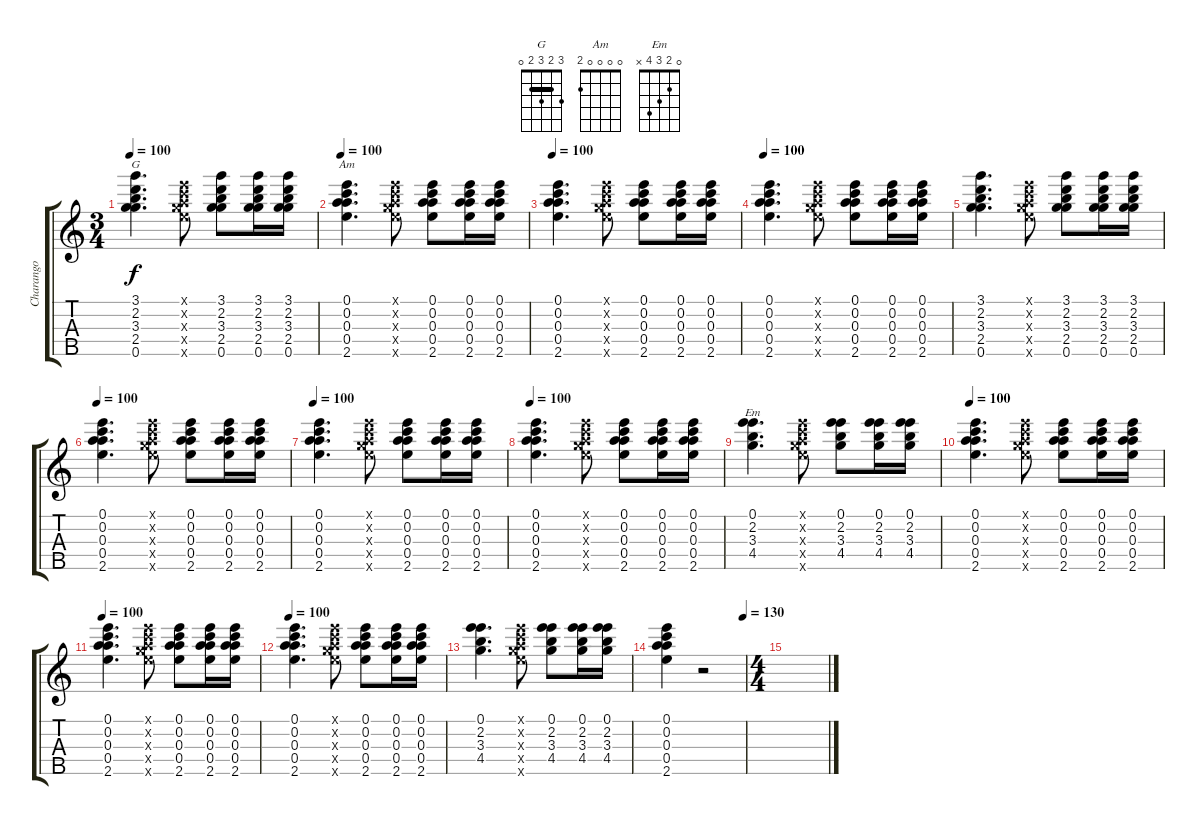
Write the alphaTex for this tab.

\track ("Charango" "Charango") {instrument acousticguitarnylon}
\staff {score tabs}
\tuning (E5 A4 E4 C5 G4) {hide}
\chord ("G" 3 2 3 2 0) {barre 2}
\chord ("Am" 0 0 0 0 2)
\chord ("Em" 0 2 3 4 x)
\ts (3 4)
\tempo 100
\clef g2
\ks c
(3.1 2.2 3.3 2.4 0.5).4{d ch "G" dy f} (0.1{x} 0.2{x} 0.3{x} 0.4{x} 0.5{x}).8 (3.1 2.2 3.3 2.4 0.5).8 (3.1 2.2 3.3 2.4 0.5).16 (3.1 2.2 3.3 2.4 0.5).16 |
\tempo 100
(0.1 0.2 0.3 0.4 2.5).4{d ch "Am"} (0.1{x} 0.2{x} 0.3{x} 0.4{x} 0.5{x}).8 (0.1 0.2 0.3 0.4 2.5).8 (0.1 0.2 0.3 0.4 2.5).16 (0.1 0.2 0.3 0.4 2.5).16 |
\tempo 100
(0.1 0.2 0.3 0.4 2.5).4{d} (0.1{x} 0.2{x} 0.3{x} 0.4{x} 0.5{x}).8 (0.1 0.2 0.3 0.4 2.5).8 (0.1 0.2 0.3 0.4 2.5).16 (0.1 0.2 0.3 0.4 2.5).16 |
\tempo 100
(0.1 0.2 0.3 0.4 2.5).4{d} (0.1{x} 0.2{x} 0.3{x} 0.4{x} 0.5{x}).8 (0.1 0.2 0.3 0.4 2.5).8 (0.1 0.2 0.3 0.4 2.5).16 (0.1 0.2 0.3 0.4 2.5).16 |
(3.1 2.2 3.3 2.4 0.5).4{d} (0.1{x} 0.2{x} 0.3{x} 0.4{x} 0.5{x}).8 (3.1 2.2 3.3 2.4 0.5).8 (3.1 2.2 3.3 2.4 0.5).16 (3.1 2.2 3.3 2.4 0.5).16 |
\tempo 100
(0.1 0.2 0.3 0.4 2.5).4{d} (0.1{x} 0.2{x} 0.3{x} 0.4{x} 0.5{x}).8 (0.1 0.2 0.3 0.4 2.5).8 (0.1 0.2 0.3 0.4 2.5).16 (0.1 0.2 0.3 0.4 2.5).16 |
\tempo 100
(0.1 0.2 0.3 0.4 2.5).4{d} (0.1{x} 0.2{x} 0.3{x} 0.4{x} 0.5{x}).8 (0.1 0.2 0.3 0.4 2.5).8 (0.1 0.2 0.3 0.4 2.5).16 (0.1 0.2 0.3 0.4 2.5).16 |
\tempo 100
(0.1 0.2 0.3 0.4 2.5).4{d} (0.1{x} 0.2{x} 0.3{x} 0.4{x} 0.5{x}).8 (0.1 0.2 0.3 0.4 2.5).8 (0.1 0.2 0.3 0.4 2.5).16 (0.1 0.2 0.3 0.4 2.5).16 |
(0.1 2.2 3.3 4.4).4{d ch "Em"} (0.1{x} 0.2{x} 0.3{x} 0.4{x} 0.5{x}).8 (0.1 2.2 3.3 4.4).8 (0.1 2.2 3.3 4.4).16 (0.1 2.2 3.3 4.4).16 |
\tempo 100
(0.1 0.2 0.3 0.4 2.5).4{d} (0.1{x} 0.2{x} 0.3{x} 0.4{x} 0.5{x}).8 (0.1 0.2 0.3 0.4 2.5).8 (0.1 0.2 0.3 0.4 2.5).16 (0.1 0.2 0.3 0.4 2.5).16 |
\tempo 100
(0.1 0.2 0.3 0.4 2.5).4{d} (0.1{x} 0.2{x} 0.3{x} 0.4{x} 0.5{x}).8 (0.1 0.2 0.3 0.4 2.5).8 (0.1 0.2 0.3 0.4 2.5).16 (0.1 0.2 0.3 0.4 2.5).16 |
\tempo 100
(0.1 0.2 0.3 0.4 2.5).4{d} (0.1{x} 0.2{x} 0.3{x} 0.4{x} 0.5{x}).8 (0.1 0.2 0.3 0.4 2.5).8 (0.1 0.2 0.3 0.4 2.5).16 (0.1 0.2 0.3 0.4 2.5).16 |
(0.1 2.2 3.3 4.4).4{d} (0.1{x} 0.2{x} 0.3{x} 0.4{x} 0.5{x}).8 (0.1 2.2 3.3 4.4).8 (0.1 2.2 3.3 4.4).16 (0.1 2.2 3.3 4.4).16 |
\tempo (130 0.9791666666666666)
(0.1 0.2 0.3 0.4 2.5).4 r.2 |
\ts (4 4)
